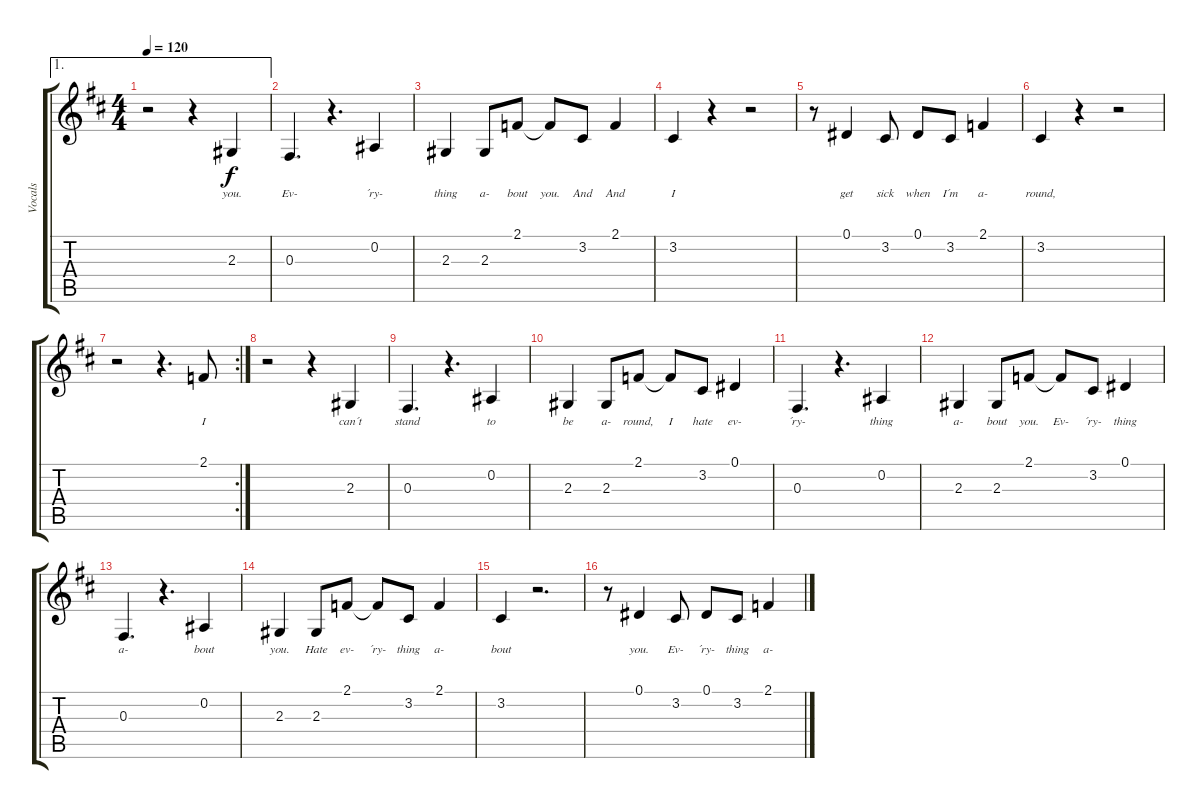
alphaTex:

\track ("Vocals" "Vocals") {instrument lead6voice}
\staff {score tabs}
\tuning (Eb4 Bb3 Gb3 Db3 Ab2 Eb2) {hide}
\ae 1
\ts (4 4)
\tempo 120
\clef g2
\ks d
r.2{dy f} r.4 2.3.4{lyrics (0 "you.") lyrics (1 "") lyrics (2 "") lyrics (3 "") lyrics (4 "")} |
0.3.4{d lyrics (0 "Ev-") lyrics (1 "") lyrics (2 "") lyrics (3 "") lyrics (4 "")} r.4{d} 0.2.4{lyrics (0 "´ry-") lyrics (1 "") lyrics (2 "") lyrics (3 "") lyrics (4 "")} |
2.3.4{lyrics (0 "thing") lyrics (1 "") lyrics (2 "") lyrics (3 "") lyrics (4 "")} 2.3.8{lyrics (0 "a-") lyrics (1 "") lyrics (2 "") lyrics (3 "") lyrics (4 "")} 2.1.8{lyrics (0 "bout") lyrics (1 "") lyrics (2 "") lyrics (3 "") lyrics (4 "")} 2.1{t}.8{lyrics (0 "you.") lyrics (1 "") lyrics (2 "") lyrics (3 "") lyrics (4 "")} 3.2.8{lyrics (0 "And") lyrics (1 "") lyrics (2 "") lyrics (3 "") lyrics (4 "")} 2.1.4{lyrics (0 "And") lyrics (1 "") lyrics (2 "") lyrics (3 "") lyrics (4 "")} |
3.2.4{lyrics (0 "I") lyrics (1 "") lyrics (2 "") lyrics (3 "") lyrics (4 "")} r.4 r.2 |
r.8 0.1.4{lyrics (0 "get") lyrics (1 "") lyrics (2 "") lyrics (3 "") lyrics (4 "")} 3.2.8{lyrics (0 "sick") lyrics (1 "") lyrics (2 "") lyrics (3 "") lyrics (4 "")} 0.1.8{lyrics (0 "when") lyrics (1 "") lyrics (2 "") lyrics (3 "") lyrics (4 "")} 3.2.8{lyrics (0 "I´m") lyrics (1 "") lyrics (2 "") lyrics (3 "") lyrics (4 "")} 2.1.4{lyrics (0 "a-") lyrics (1 "") lyrics (2 "") lyrics (3 "") lyrics (4 "")} |
3.2.4{lyrics (0 "round,") lyrics (1 "") lyrics (2 "") lyrics (3 "") lyrics (4 "")} r.4 r.2 |
\rc 2
r.2 r.4{d} 2.1.8{lyrics (0 "I") lyrics (1 "") lyrics (2 "") lyrics (3 "") lyrics (4 "")} |
r.2 r.4 2.3.4{lyrics (0 "can´t") lyrics (1 "") lyrics (2 "") lyrics (3 "") lyrics (4 "")} |
0.3.4{d lyrics (0 "stand") lyrics (1 "") lyrics (2 "") lyrics (3 "") lyrics (4 "")} r.4{d} 0.2.4{lyrics (0 "to") lyrics (1 "") lyrics (2 "") lyrics (3 "") lyrics (4 "")} |
2.3.4{lyrics (0 "be") lyrics (1 "") lyrics (2 "") lyrics (3 "") lyrics (4 "")} 2.3.8{lyrics (0 "a-") lyrics (1 "") lyrics (2 "") lyrics (3 "") lyrics (4 "")} 2.1.8{lyrics (0 "round,") lyrics (1 "") lyrics (2 "") lyrics (3 "") lyrics (4 "")} 2.1{t}.8{lyrics (0 "I") lyrics (1 "") lyrics (2 "") lyrics (3 "") lyrics (4 "")} 3.2.8{lyrics (0 "hate") lyrics (1 "") lyrics (2 "") lyrics (3 "") lyrics (4 "")} 0.1.4{lyrics (0 "ev-") lyrics (1 "") lyrics (2 "") lyrics (3 "") lyrics (4 "")} |
0.3.4{d lyrics (0 "´ry-") lyrics (1 "") lyrics (2 "") lyrics (3 "") lyrics (4 "")} r.4{d} 0.2.4{lyrics (0 "thing") lyrics (1 "") lyrics (2 "") lyrics (3 "") lyrics (4 "")} |
2.3.4{lyrics (0 "a-") lyrics (1 "") lyrics (2 "") lyrics (3 "") lyrics (4 "")} 2.3.8{lyrics (0 "bout") lyrics (1 "") lyrics (2 "") lyrics (3 "") lyrics (4 "")} 2.1.8{lyrics (0 "you.") lyrics (1 "") lyrics (2 "") lyrics (3 "") lyrics (4 "")} 2.1{t}.8{lyrics (0 "Ev-") lyrics (1 "") lyrics (2 "") lyrics (3 "") lyrics (4 "")} 3.2.8{lyrics (0 "´ry-") lyrics (1 "") lyrics (2 "") lyrics (3 "") lyrics (4 "")} 0.1.4{lyrics (0 "thing") lyrics (1 "") lyrics (2 "") lyrics (3 "") lyrics (4 "")} |
0.3.4{d lyrics (0 "a-") lyrics (1 "") lyrics (2 "") lyrics (3 "") lyrics (4 "")} r.4{d} 0.2.4{lyrics (0 "bout") lyrics (1 "") lyrics (2 "") lyrics (3 "") lyrics (4 "")} |
2.3.4{lyrics (0 "you.") lyrics (1 "") lyrics (2 "") lyrics (3 "") lyrics (4 "")} 2.3.8{lyrics (0 "Hate") lyrics (1 "") lyrics (2 "") lyrics (3 "") lyrics (4 "")} 2.1.8{lyrics (0 "ev-") lyrics (1 "") lyrics (2 "") lyrics (3 "") lyrics (4 "")} 2.1{t}.8{lyrics (0 "´ry-") lyrics (1 "") lyrics (2 "") lyrics (3 "") lyrics (4 "")} 3.2.8{lyrics (0 "thing") lyrics (1 "") lyrics (2 "") lyrics (3 "") lyrics (4 "")} 2.1.4{lyrics (0 "a-") lyrics (1 "") lyrics (2 "") lyrics (3 "") lyrics (4 "")} |
3.2.4{lyrics (0 "bout") lyrics (1 "") lyrics (2 "") lyrics (3 "") lyrics (4 "")} r.2{d} |
r.8 0.1.4{lyrics (0 "you.") lyrics (1 "") lyrics (2 "") lyrics (3 "") lyrics (4 "")} 3.2.8{lyrics (0 "Ev-") lyrics (1 "") lyrics (2 "") lyrics (3 "") lyrics (4 "")} 0.1.8{lyrics (0 "´ry-") lyrics (1 "") lyrics (2 "") lyrics (3 "") lyrics (4 "")} 3.2.8{lyrics (0 "thing") lyrics (1 "") lyrics (2 "") lyrics (3 "") lyrics (4 "")} 2.1.4{lyrics (0 "a-") lyrics (1 "") lyrics (2 "") lyrics (3 "") lyrics (4 "")}
